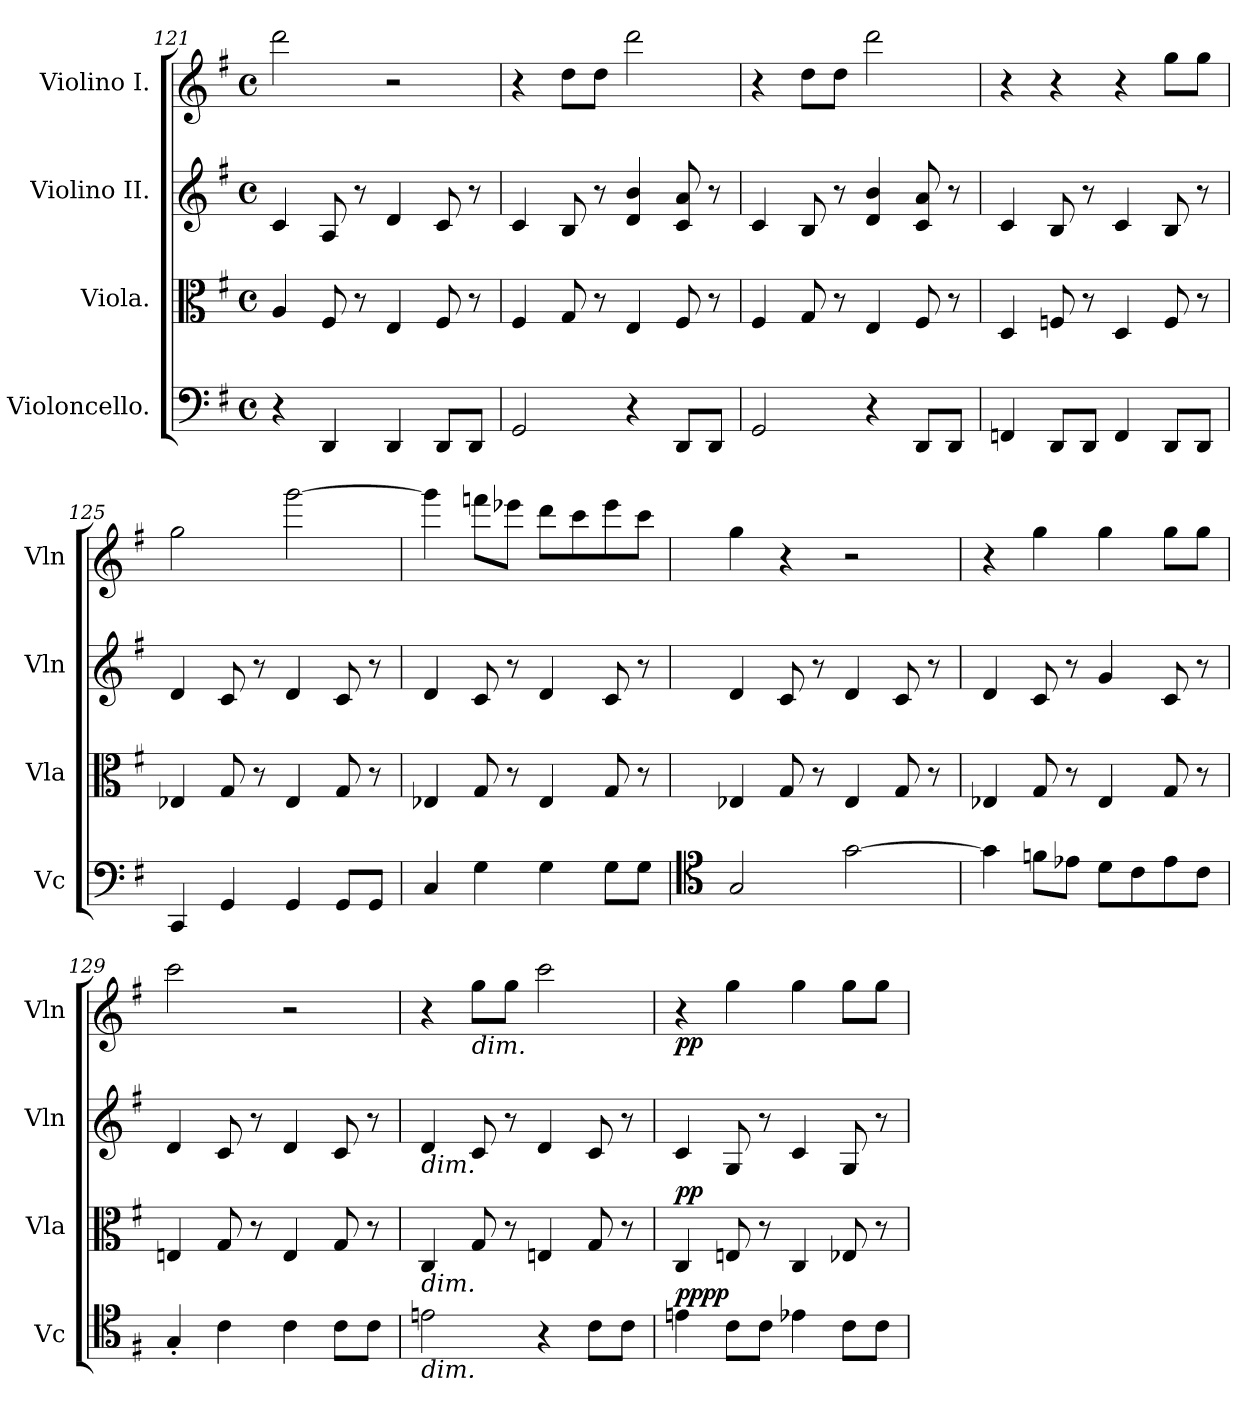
**kern	**dynam	**kern	**dynam	**kern	**kern	**dynam
*part4	*part4	*part3	*part3	*part2	*part1	*part1
*staff4	*staff4	*staff3	*staff3	*staff2	*staff1	*staff1
*I"Violoncello.	*	*I"Viola.	*	*I"Violino II.	*I"Violino I.	*
*I'Vc	*	*I'Vla	*	*I'Vln	*I'Vln	*
*clefF4	*	*clefC3	*	*clefG2	*clefG2	*
*k[f#]	*	*k[f#]	*	*k[f#]	*k[f#]	*
*G:	*	*G:	*	*G:	*G:	*
*M4/4	*	*M4/4	*	*M4/4	*M4/4	*
*met(c)	*	*met(c)	*	*met(c)	*met(c)	*
=121	=121	=121	=121	=121	=121	=121
4r	.	4A/	.	4c/	2ddd\	.
4DD/	.	8F#/	.	8A/	.	.
.	.	8r	.	8r	.	.
4DD/	.	4E/	.	4d/	2r	.
8DD/L	.	8F#/	.	8c/	.	.
8DD/J	.	8r	.	8r	.	.
=122	=122	=122	=122	=122	=122	=122
2GG/	.	4F#/	.	4c/	4r	.
.	.	8G/	.	8B/	8dd\L	.
.	.	8r	.	8r	8dd\J	.
4r	.	4E/	.	4d/ 4b/	2ddd\	.
8DD/L	.	8F#/	.	8c/ 8a/	.	.
8DD/J	.	8r	.	8r	.	.
!!LO:LB:g=z
=123	=123	=123	=123	=123	=123	=123
2GG/	.	4F#/	.	4c/	4r	.
.	.	8G/	.	8B/	8dd\L	.
.	.	8r	.	8r	8dd\J	.
4r	.	4E/	.	4d/ 4b/	2ddd\	.
8DD/L	.	8F#/	.	8c/ 8a/	.	.
8DD/J	.	8r	.	8r	.	.
!!LO:PB:g=z
=124	=124	=124	=124	=124	=124	=124
4FFn/	.	4D/	.	4c/	4r	.
8DD/L	.	8Fn/	.	8B/	4r	.
8DD/J	.	8r	.	8r	.	.
4FF/	.	4D/	.	4c/	4r	.
8DD/L	.	8F/	.	8B/	8gg\L	.
8DD/J	.	8r	.	8r	8gg\J	.
=125	=125	=125	=125	=125	=125	=125
4CC/	.	4E-X/	.	4d/	2gg\	.
4GG/	.	8G/	.	8c/	.	.
.	.	8r	.	8r	.	.
4GG/	.	4E-/	.	4d/	[2ggg\	.
8GG/L	.	8G/	.	8c/	.	.
8GG/J	.	8r	.	8r	.	.
=126	=126	=126	=126	=126	=126	=126
4C/	.	4E-X/	.	4d/	4ggg\]	.
4G\	.	8G/	.	8c/	8fffn\L	.
.	.	8r	.	8r	8eee-X\J	.
4G\	.	4E-/	.	4d/	8ddd\L	.
.	.	.	.	.	8ccc\	.
8G\L	.	8G/	.	8c/	8eee-\	.
8G\J	.	8r	.	8r	8ccc\J	.
=127	=127	=127	=127	=127	=127	=127
*clefC4	*	*	*	*	*	*
2G/	.	4E-X/	.	4d/	4gg\	.
.	.	8G/	.	8c/	4r	.
.	.	8r	.	8r	.	.
[2g\	.	4E-/	.	4d/	2r	.
.	.	8G/	.	8c/	.	.
.	.	8r	.	8r	.	.
!!LO:LB:g=z
=128	=128	=128	=128	=128	=128	=128
4g\]	.	4E-X/	.	4d/	4r	.
8fn\L	.	8G/	.	8c/	4gg\	.
8e-X\J	.	8r	.	8r	.	.
8d\L	.	4E-/	.	4g/	4gg\	.
8c\	.	.	.	.	.	.
8e-\	.	8G/	.	8c/	8gg\L	.
8c\J	.	8r	.	8r	8gg\J	.
=129	=129	=129	=129	=129	=129	=129
4G'/	.	4En/	.	4d/	2ccc\	.
4c\	.	8G/	.	8c/	.	.
.	.	8r	.	8r	.	.
4c\	.	4E/	.	4d/	2r	.
8c\L	.	8G/	.	8c/	.	.
8c\J	.	8r	.	8r	.	.
!!LO:LB:g=z
=130	=130	=130	=130	=130	=130	=130
!	!	!	!	!LO:TX:b:i:t=dim.	!	!
!	!	!LO:TX:b:i:t=dim.	!	!	!	!
!LO:TX:b:i:t=dim.	!	!	!	!	!	!
2en\	.	4C/	.	4d/	4r	.
!	!	!	!	!	!LO:TX:b:i:t=dim.	!
.	.	8G/	.	8c/	8gg\L	.
.	.	8r	.	8r	8gg\J	.
4r	.	4En/	.	4d/	2ccc\	.
8c\L	.	8G/	.	8c/	.	.
8c\J	.	8r	.	8r	.	.
=131	=131	=131	=131	=131	=131	=131
!	!LO:DY:b	!	!	!	!	!
!	!LO:DY:n=1:a	!	!LO:DY:a	!	!	!LO:DY:b
4en\	pp pp	4C/	pp	4c/	4r	pp
8c\L	.	8En/	.	8G/	4gg\	.
8c\J	.	8r	.	8r	.	.
4e-X\	.	4C/	.	4c/	4gg\	.
8c\L	.	8E-X/	.	8G/	8gg\L	.
8c\J	.	8r	.	8r	8gg\J	.
=	=	=	=	=	=	=
*-	*-	*-	*-	*-	*-	*-
